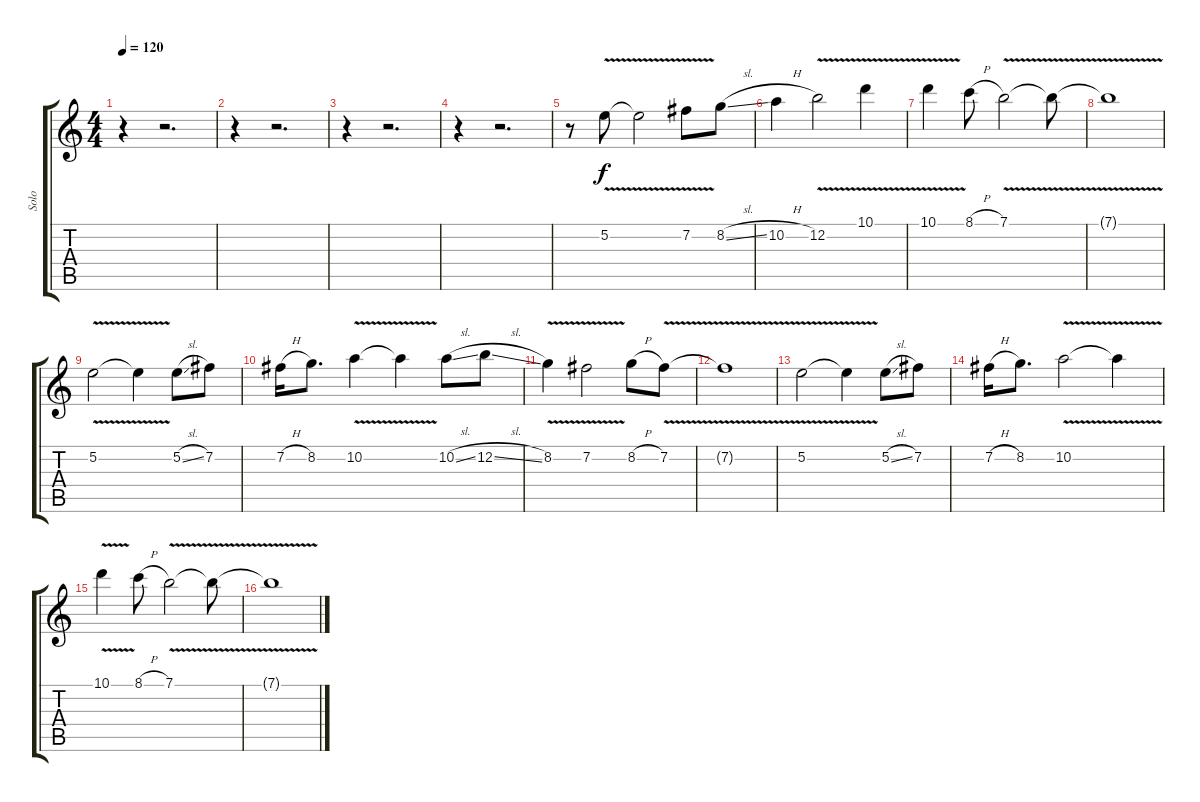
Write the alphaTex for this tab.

\track ("Solo" "Solo") {instrument electricguitarclean}
\staff {score tabs}
\tuning (E4 B3 G3 D3 A2 E2) {hide}
\ts (4 4)
\tempo 120
\clef g2
\ks c
r.4{dy f} r.2{d} |
r.4 r.2{d} |
r.4 r.2{d} |
r.4 r.2{d} |
r.8 5.2{v}.8 5.2{v t}.2 7.2{v}.8 8.2{sl}.8 |
10.2{h}.4 12.2{v}.2 10.1{v}.4 |
10.1{v}.4 8.1{h}.8 7.1{v}.2 7.1{v t}.8 |
7.1{v t}.1 |
5.2{v}.2 5.2{v t}.4 5.2{sl}.8 7.2.8 |
7.2{h}.16 8.2.8{d} 10.2{v}.4 10.2{v t}.4 10.2{sl}.8 12.2{sl}.8 |
8.2{v}.4 7.2{v}.2 8.2{h}.8 7.2{v}.8 |
7.2{v t}.1 |
5.2{v}.2 5.2{v t}.4 5.2{sl}.8 7.2.8 |
7.2{h}.16 8.2.8{d} 10.2{v}.2 10.2{t}.4 |
10.1{v}.4 8.1{h}.8 7.1{v}.2 7.1{v t}.8 |
7.1{v t}.1
